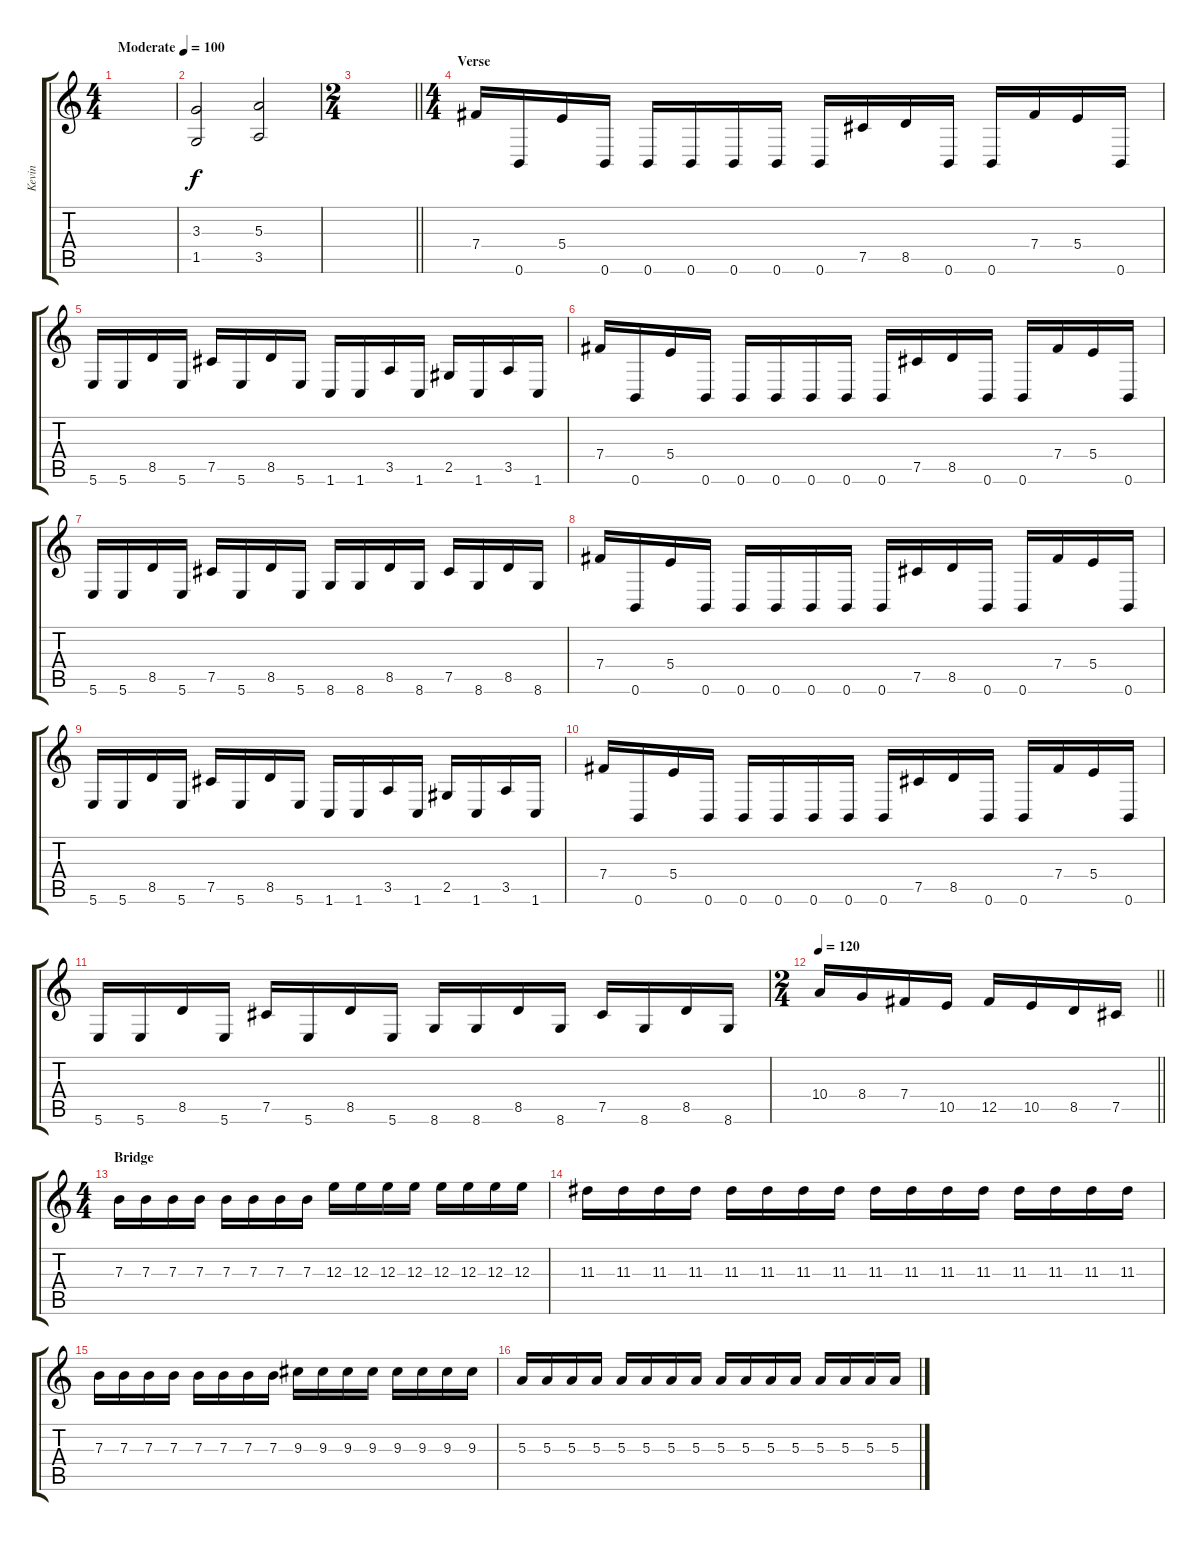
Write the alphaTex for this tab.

\track ("Kevin" "Kevin") {instrument distortionguitar}
\staff {score tabs}
\tuning (Db4 Ab3 E3 B2 Gb2 B1) {hide}
\ts (4 4)
\tempo (100 "Moderate")
\clef g2
\ks c
|
(3.3 1.5).2 (5.3 3.5).2 |
\ts (2 4)
\barLineRight lightlight
|
\ts (4 4)
\section ("" "Verse ")
7.4.16 0.6.16 5.4.16 0.6.16 0.6.16 0.6.16 0.6.16 0.6.16 0.6.16 7.5.16 8.5.16 0.6.16 0.6.16 7.4.16 5.4.16 0.6.16 |
5.6.16 5.6.16 8.5.16 5.6.16 7.5.16 5.6.16 8.5.16 5.6.16 1.6.16 1.6.16 3.5.16 1.6.16 2.5.16 1.6.16 3.5.16 1.6.16 |
7.4.16 0.6.16 5.4.16 0.6.16 0.6.16 0.6.16 0.6.16 0.6.16 0.6.16 7.5.16 8.5.16 0.6.16 0.6.16 7.4.16 5.4.16 0.6.16 |
5.6.16 5.6.16 8.5.16 5.6.16 7.5.16 5.6.16 8.5.16 5.6.16 8.6.16 8.6.16 8.5.16 8.6.16 7.5.16 8.6.16 8.5.16 8.6.16 |
7.4.16 0.6.16 5.4.16 0.6.16 0.6.16 0.6.16 0.6.16 0.6.16 0.6.16 7.5.16 8.5.16 0.6.16 0.6.16 7.4.16 5.4.16 0.6.16 |
5.6.16 5.6.16 8.5.16 5.6.16 7.5.16 5.6.16 8.5.16 5.6.16 1.6.16 1.6.16 3.5.16 1.6.16 2.5.16 1.6.16 3.5.16 1.6.16 |
7.4.16 0.6.16 5.4.16 0.6.16 0.6.16 0.6.16 0.6.16 0.6.16 0.6.16 7.5.16 8.5.16 0.6.16 0.6.16 7.4.16 5.4.16 0.6.16 |
5.6.16 5.6.16 8.5.16 5.6.16 7.5.16 5.6.16 8.5.16 5.6.16 8.6.16 8.6.16 8.5.16 8.6.16 7.5.16 8.6.16 8.5.16 8.6.16 |
\ts (2 4)
\tempo 120
\barLineRight lightlight
10.4.16 8.4.16 7.4.16 10.5.16 12.5.16 10.5.16 8.5.16 7.5.16 |
\ts (4 4)
\section ("" "Bridge")
7.3.16 7.3.16 7.3.16 7.3.16 7.3.16 7.3.16 7.3.16 7.3.16 12.3.16 12.3.16 12.3.16 12.3.16 12.3.16 12.3.16 12.3.16 12.3.16 |
11.3.16 11.3.16 11.3.16 11.3.16 11.3.16 11.3.16 11.3.16 11.3.16 11.3.16 11.3.16 11.3.16 11.3.16 11.3.16 11.3.16 11.3.16 11.3.16 |
7.3.16 7.3.16 7.3.16 7.3.16 7.3.16 7.3.16 7.3.16 7.3.16 9.3.16 9.3.16 9.3.16 9.3.16 9.3.16 9.3.16 9.3.16 9.3.16 |
5.3.16 5.3.16 5.3.16 5.3.16 5.3.16 5.3.16 5.3.16 5.3.16 5.3.16 5.3.16 5.3.16 5.3.16 5.3.16 5.3.16 5.3.16 5.3.16
